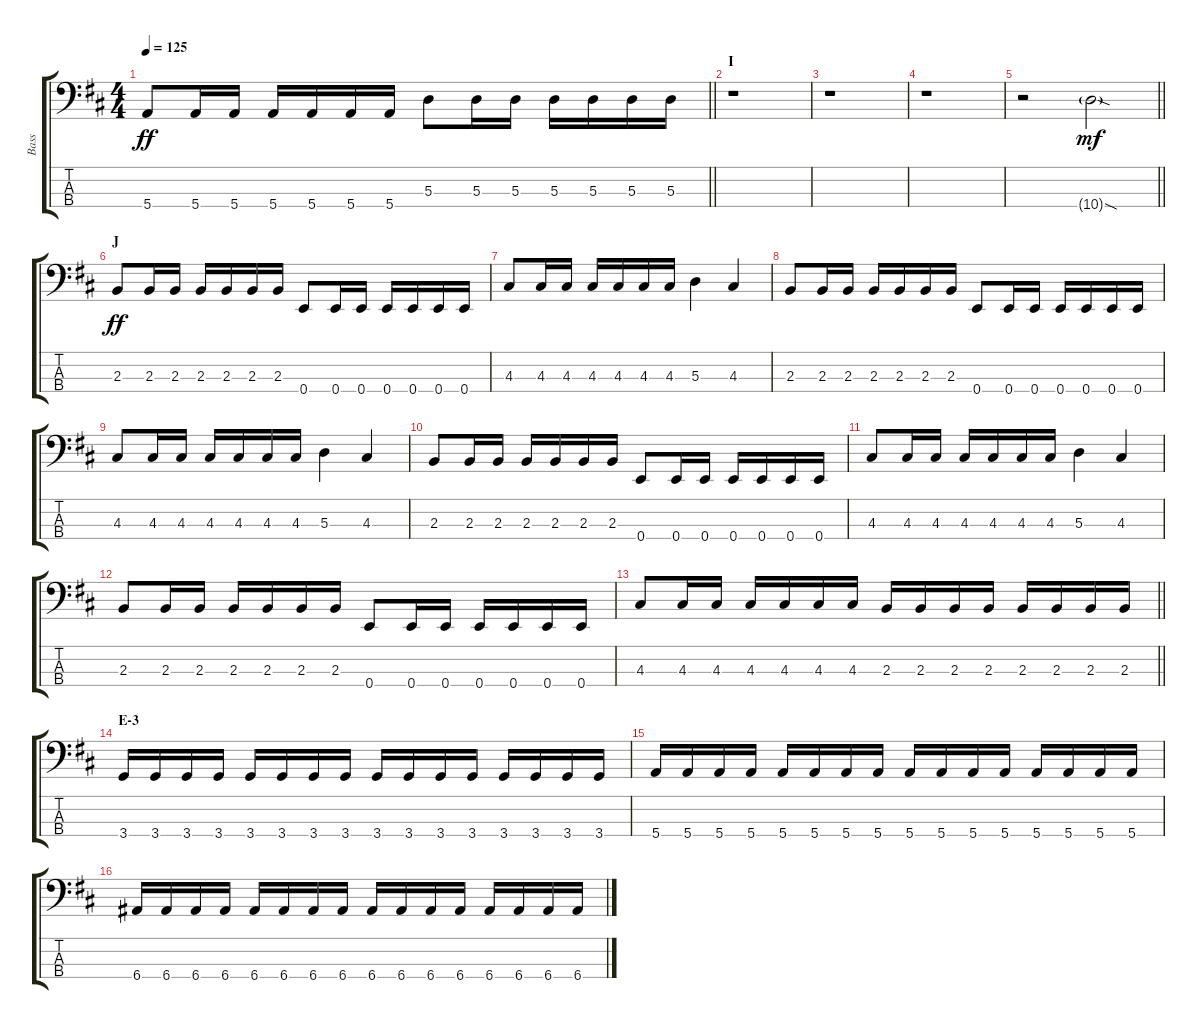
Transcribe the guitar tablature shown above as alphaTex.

\track ("Bass" "Bass") {instrument electricbasspick}
\staff {score tabs}
\tuning (G2 D2 A1 E1) {hide}
\ts (4 4)
\tempo 125
\clef f4
\barLineRight lightlight
\ks d
5.4.8{dy ff} 5.4.16 5.4.16 5.4.16 5.4.16 5.4.16 5.4.16 5.3.8 5.3.16 5.3.16 5.3.16 5.3.16 5.3.16 5.3.16 |
\section ("" "I")
r.1 |
r.1 |
r.1 |
\barLineRight lightlight
r.2 10.4{sod g}.2{dy mf} |
\section ("" "J")
2.3.8{dy ff} 2.3.16 2.3.16 2.3.16 2.3.16 2.3.16 2.3.16 0.4.8 0.4.16 0.4.16 0.4.16 0.4.16 0.4.16 0.4.16 |
4.3.8 4.3.16 4.3.16 4.3.16 4.3.16 4.3.16 4.3.16 5.3.4 4.3.4 |
2.3.8 2.3.16 2.3.16 2.3.16 2.3.16 2.3.16 2.3.16 0.4.8 0.4.16 0.4.16 0.4.16 0.4.16 0.4.16 0.4.16 |
4.3.8 4.3.16 4.3.16 4.3.16 4.3.16 4.3.16 4.3.16 5.3.4 4.3.4 |
2.3.8 2.3.16 2.3.16 2.3.16 2.3.16 2.3.16 2.3.16 0.4.8 0.4.16 0.4.16 0.4.16 0.4.16 0.4.16 0.4.16 |
4.3.8 4.3.16 4.3.16 4.3.16 4.3.16 4.3.16 4.3.16 5.3.4 4.3.4 |
2.3.8 2.3.16 2.3.16 2.3.16 2.3.16 2.3.16 2.3.16 0.4.8 0.4.16 0.4.16 0.4.16 0.4.16 0.4.16 0.4.16 |
\barLineRight lightlight
4.3.8 4.3.16 4.3.16 4.3.16 4.3.16 4.3.16 4.3.16 2.3.16 2.3.16 2.3.16 2.3.16 2.3.16 2.3.16 2.3.16 2.3.16 |
\section ("" "E-3")
3.4.16 3.4.16 3.4.16 3.4.16 3.4.16 3.4.16 3.4.16 3.4.16 3.4.16 3.4.16 3.4.16 3.4.16 3.4.16 3.4.16 3.4.16 3.4.16 |
5.4.16 5.4.16 5.4.16 5.4.16 5.4.16 5.4.16 5.4.16 5.4.16 5.4.16 5.4.16 5.4.16 5.4.16 5.4.16 5.4.16 5.4.16 5.4.16 |
6.4.16 6.4.16 6.4.16 6.4.16 6.4.16 6.4.16 6.4.16 6.4.16 6.4.16 6.4.16 6.4.16 6.4.16 6.4.16 6.4.16 6.4.16 6.4.16
